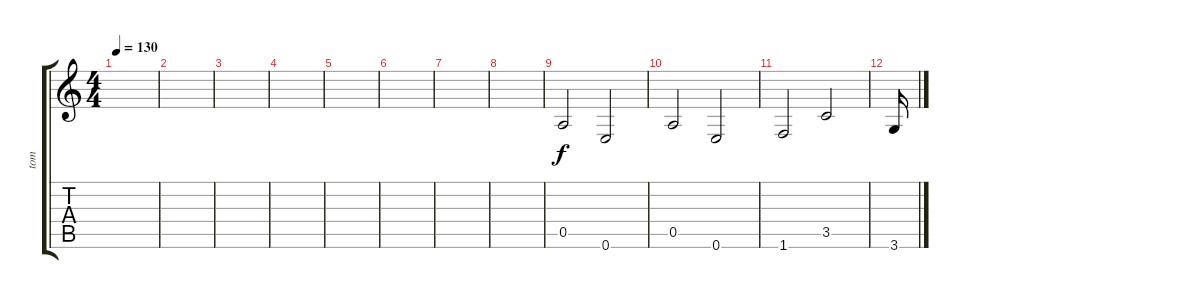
\track ("tom" "tom") {instrument overdrivenguitar}
\staff {score tabs}
\tuning (E4 B3 G3 D3 A2 E2) {hide}
\ts (4 4)
\tempo 130
\clef g2
\ks c
|
|
|
|
|
|
|
|
0.5.2 0.6.2 |
0.5.2 0.6.2 |
1.6.2 3.5.2 |
3.6.16
